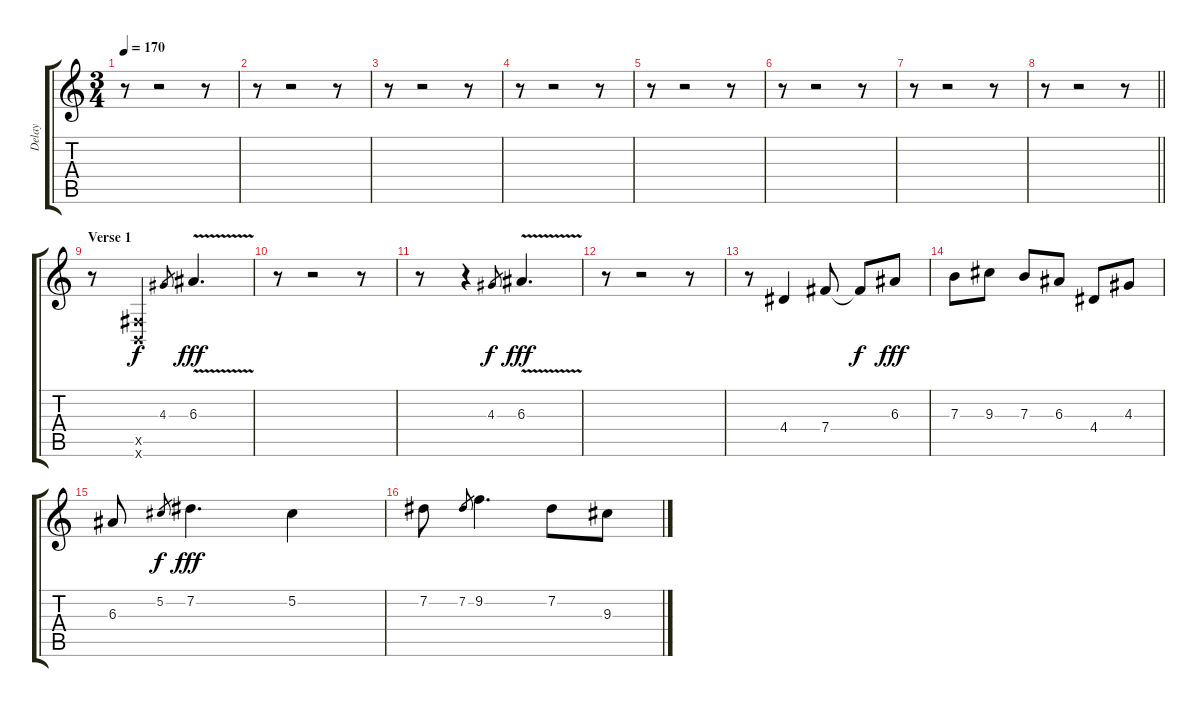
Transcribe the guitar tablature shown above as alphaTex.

\track ("Delay" "Delay") {instrument distortionguitar}
\staff {score tabs}
\tuning (Db4 Ab3 E3 B2 Gb2 B1) {hide}
\ts (3 4)
\tempo 170
\clef g2
\ks c
r.8{dy f} r.2 r.8 |
r.8 r.2 r.8 |
r.8 r.2 r.8 |
r.8 r.2 r.8 |
r.8 r.2 r.8 |
r.8 r.2 r.8 |
r.8 r.2 r.8 |
\barLineRight lightlight
r.8 r.2 r.8 |
\section ("" "Verse 1")
r.8 (0.5{x} 0.6{x}).4{instrument guitarharmonics} 4.3.8{gr} 6.3{v}.4{d dy fff} |
r.8 r.2 r.8 |
r.8 r.4{instrument guitarharmonics} 4.3.8{gr dy f} 6.3{v}.4{d dy fff} |
r.8 r.2 r.8 |
r.8 4.4.4{instrument distortionguitar} 7.4.8 7.4{t}.8{dy f} 6.3.8{dy fff} |
7.3.8 9.3.8 7.3.8 6.3.8 4.4.8 4.3.8 |
6.3.8 5.2.8{gr dy f} 7.2.4{d dy fff} 5.2.4 |
7.2.8 7.2.8{gr} 9.2.4{d} 7.2.8 9.3.8
